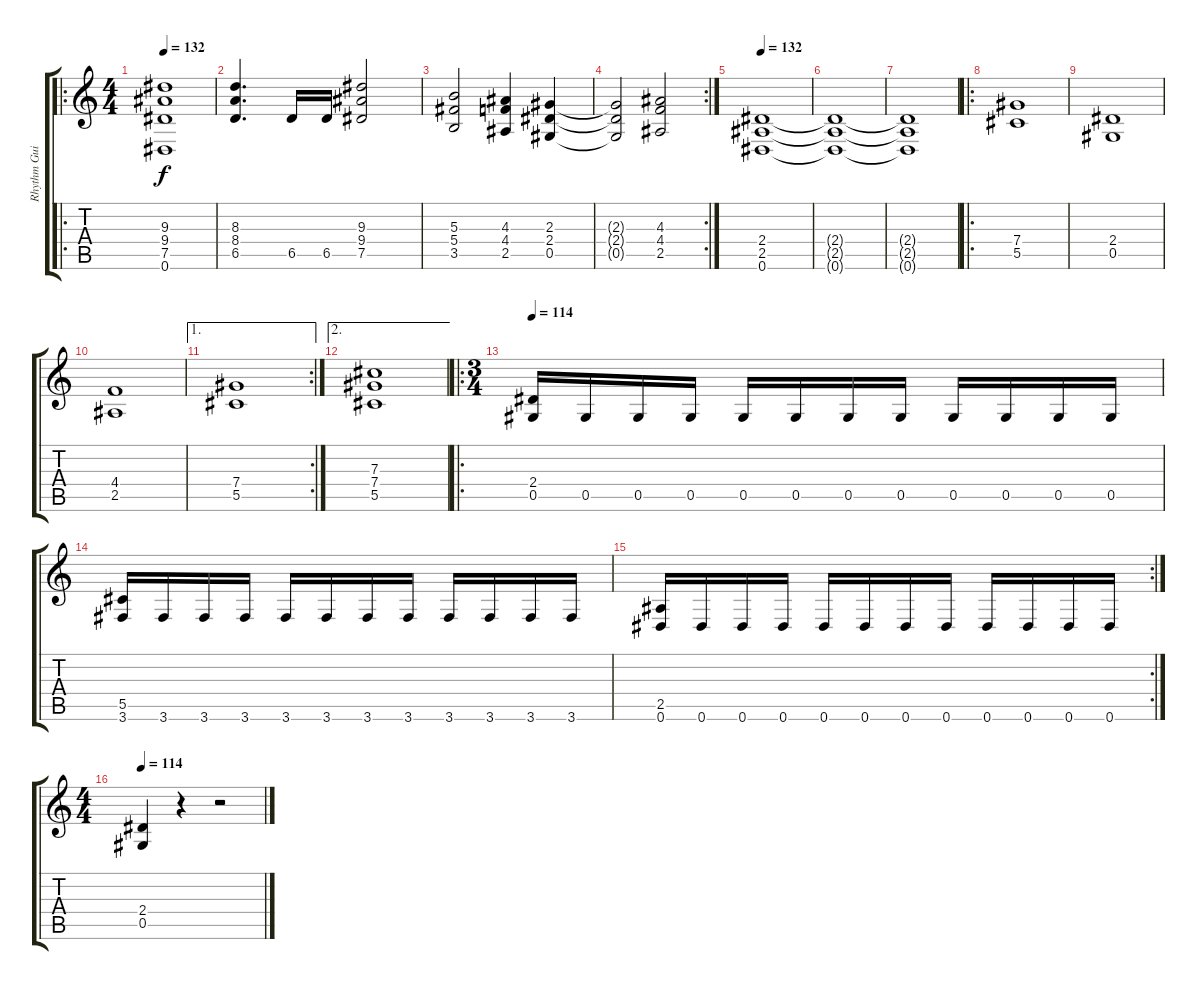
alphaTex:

\track ("Rhythm Guitar" "Rhythm Gui") {instrument distortionguitar}
\staff {score tabs}
\tuning (Eb4 Bb3 Gb3 Db3 Ab2 Eb2) {hide}
\ro
\ts (4 4)
\tempo 132
\tempo 80
\tempo 132
\clef g2
\ks c
(9.3 9.4 7.5 0.6).1{dy f instrument distortionguitar} |
(8.3 8.4 6.5).4{d} 6.5.16 6.5.16 (9.3 9.4 7.5).2 |
(5.3 5.4 3.5).2 (4.3 4.4 2.5).4 (2.3 2.4 0.5).4 |
\rc 2
(2.3{t} 2.4{t} 0.5{t}).2 (4.3 4.4 2.5).2 |
\tempo 132
(2.4 2.5 0.6).1 |
(2.4{t} 2.5{t} 0.6{t}).1 |
(2.4{t} 2.5{t} 0.6{t}).1 |
\ro
(7.4 5.5).1 |
(2.4 0.5).1 |
(4.4 2.5).1 |
\ae 1
\rc 2
(7.4 5.5).1 |
\ae 2
(7.3 7.4 5.5).1 |
\ro
\ts (3 4)
\tempo 114
(2.4 0.5).16 0.5.16 0.5.16 0.5.16 0.5.16 0.5.16 0.5.16 0.5.16 0.5.16 0.5.16 0.5.16 0.5.16 |
(5.5 3.6).16 3.6.16 3.6.16 3.6.16 3.6.16 3.6.16 3.6.16 3.6.16 3.6.16 3.6.16 3.6.16 3.6.16 |
\rc 2
(2.5 0.6).16 0.6.16 0.6.16 0.6.16 0.6.16 0.6.16 0.6.16 0.6.16 0.6.16 0.6.16 0.6.16 0.6.16 |
\ts (4 4)
\tempo 114
(2.4 0.5).4 r.4 r.2
